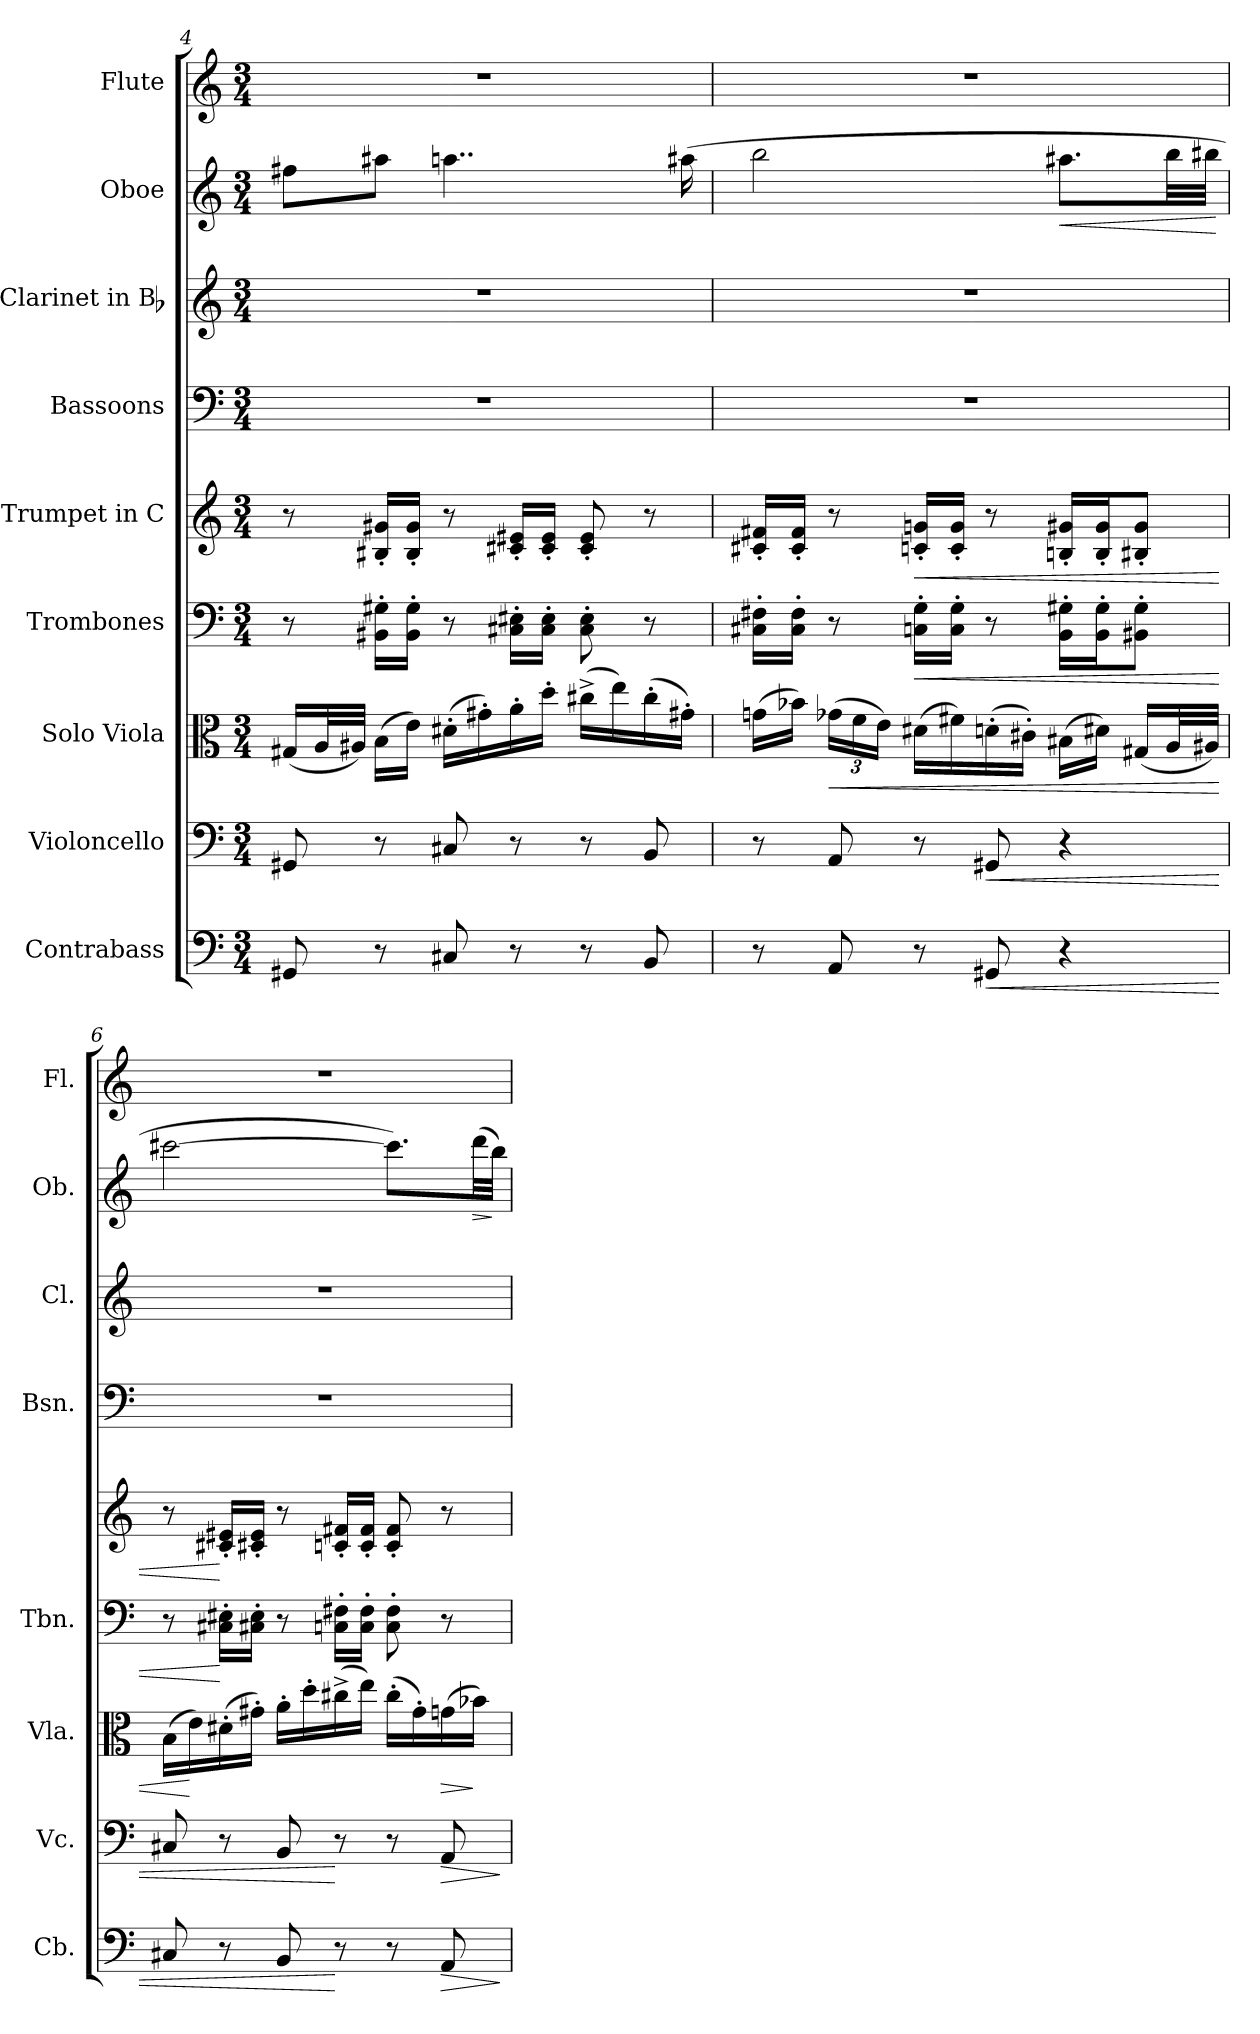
**kern	**dynam	**kern	**dynam	**kern	**dynam	**kern	**dynam	**kern	**dynam	**kern	**kern	**kern	**dynam	**kern
*part9	*part9	*part8	*part8	*part7	*part7	*part6	*part6	*part5	*part5	*part4	*part3	*part2	*part2	*part1
*staff9	*staff9	*staff8	*staff8	*staff7	*staff7	*staff6	*staff6	*staff5	*staff5	*staff4	*staff3	*staff2	*staff2	*staff1
*I"Contrabass	*	*I"Violoncello	*	*I"Solo Viola	*	*I"Trombones	*	*I"Trumpet in C	*	*I"Bassoons	*I"Clarinet in Bb	*I"Oboe	*	*I"Flute
*I'Cb.	*	*I'Vc.	*	*I'Vla.	*	*I'Tbn.	*	*	*	*I'Bsn.	*I'Cl.	*I'Ob.	*	*I'Fl.
*clefF4	*	*clefF4	*	*clefC3	*	*clefF4	*	*clefG2	*	*clefF4	*clefG2	*clefG2	*	*clefG2
*	*	*	*	*	*	*	*	*	*	*	*ITrd1c2	*	*	*
*k[]	*	*k[]	*	*k[]	*	*k[]	*	*k[]	*	*k[]	*k[b-e-]	*k[]	*	*k[]
*M3/4	*	*M3/4	*	*M3/4	*	*M3/4	*	*M3/4	*	*M3/4	*M3/4	*M3/4	*	*M3/4
=4	=4	=4	=4	=4	=4	=4	=4	=4	=4	=4	=4	=4	=4	=4
8GG#X	.	8GG#X	.	(16G#XLL	.	8r	.	8r	.	4%3r	4%3r	8ff#XL	.	4%3r
.	.	.	.	32AL	.	.	.	.	.	.	.	.	.	.
.	.	.	.	32A#XJJJ)	.	.	.	.	.	.	.	.	.	.
8r	.	8r	.	(16BLL	.	16BB#X' 16G#X'LL	.	16B#X' 16g#X'LL	.	.	.	8aa#XJ	.	.
.	.	.	.	16eJJ)	.	16BB#' 16G#'JJ	.	16B#' 16g#'JJ	.	.	.	.	.	.
8C#X	.	8C#X	.	(16d#X'LL	.	8r	.	8r	.	.	.	4..aan	.	.
.	.	.	.	16g#X')	.	.	.	.	.	.	.	.	.	.
8r	.	8r	.	16a'	.	16C#X' 16E#X'LL	.	16c#X' 16e#X'LL	.	.	.	.	.	.
.	.	.	.	16dd'JJ	.	16C#' 16E#'JJ	.	16c#' 16e#'JJ	.	.	.	.	.	.
8r	.	8r	.	(16cc#X^LL	.	8C#' 8E#'	.	8c#' 8e#'	.	.	.	.	.	.
.	.	.	.	16ee)	.	.	.	.	.	.	.	.	.	.
8BB	.	8BB	.	(16cc#'	.	8r	.	8r	.	.	.	.	.	.
.	.	.	.	16g#X'JJ)	.	.	.	.	.	.	.	(16aa#X	.	.
=5	=5	=5	=5	=5	=5	=5	=5	=5	=5	=5	=5	=5	=5	=5
8r	.	8r	.	(16gnLL	.	16C#X' 16F#X'LL	.	16c#X' 16f#X'LL	.	4%3r	4%3r	2bb	.	4%3r
.	.	.	.	16b-XJJ)	.	16C#' 16F#'JJ	.	16c#' 16f#'JJ	.	.	.	.	.	.
!	!	!	!	!	!LO:HP:b	!	!	!	!	!	!	!	!	!
8AA	.	8AA	.	(24g-XLL	<	8r	.	8r	.	.	.	.	.	.
.	.	.	.	24f	.	.	.	.	.	.	.	.	.	.
.	.	.	.	24eJJ)	.	.	.	.	.	.	.	.	.	.
!	!	!	!	!	!	!	!LO:HP:b	!	!LO:HP:b	!	!	!	!	!
8r	.	8r	.	(16d#XLL	.	16Cn' 16G'LL	<	16cn' 16gn'LL	<	.	.	.	.	.
.	.	.	.	16f#X)	.	16C' 16G'JJ	.	16c' 16g'JJ	.	.	.	.	.	.
!	!LO:HP:b	!	!LO:HP:b	!	!	!	!	!	!	!	!	!	!	!
8GG#X	<	8GG#X	<	(16dn'	.	8r	.	8r	.	.	.	.	.	.
.	.	.	.	16c#X'JJ)	.	.	.	.	.	.	.	.	.	.
!	!	!	!	!	!	!	!	!	!	!	!	!	!LO:HP:b	!
4r	.	4r	.	(16B#XLL	.	16BB' 16G#X'LL	.	16Bn' 16g#X'LL	.	.	.	8.aa#XL	<	.
.	.	.	.	16d#XJJ)	.	16BB' 16G#'J	.	16B' 16g#'J	.	.	.	.	.	.
.	.	.	.	(16G#XLL	.	8BB#X' 8G#'J	.	8B#X' 8g#'J	.	.	.	.	.	.
.	.	.	.	32AL	.	.	.	.	.	.	.	32bbLL	.	.
.	.	.	.	32A#XJJJ)	.	.	.	.	.	.	.	32bb#XJJJ	.	.
.	.	.	.	.	.	.	.	.	.	.	.	.	[	.
=6	=6	=6	=6	=6	=6	=6	=6	=6	=6	=6	=6	=6	=6	=6
8C#X	.	8C#X	.	(16BLL	.	8r	.	8r	.	4%3r	4%3r	[2ccc#X	.	4%3r
.	.	.	.	16e)	[	.	.	.	.	.	.	.	.	.
8r	.	8r	.	(16d#X'	.	16C#X' 16E#X'LL	[	16c#X' 16e#X'LL	[	.	.	.	.	.
.	.	.	.	16g#X'JJ)	.	16C#X' 16E#'JJ	.	16c#X' 16e#'JJ	.	.	.	.	.	.
8BB	.	8BB	.	16a'LL	.	8r	.	8r	.	.	.	.	.	.
.	.	.	.	16dd'	.	.	.	.	.	.	.	.	.	.
8r	[	8r	[	(16cc#X^	.	16Cn' 16F#X'LL	.	16cn' 16f#X'LL	.	.	.	.	.	.
.	.	.	.	16eeJJ)	.	16C' 16F#'JJ	.	16c' 16f#'JJ	.	.	.	.	.	.
8r	.	8r	.	(16cc#'LL	.	8C' 8F#'	.	8c' 8f#'	.	.	.	8.ccc#L])	.	.
.	.	.	.	16g#')	.	.	.	.	.	.	.	.	.	.
!	!LO:HP:b	!	!LO:HP:b	!	!LO:HP:b	!	!	!	!	!	!	!	!	!
8AA	>	8AA	>	(16gn	>	8r	.	8r	.	.	.	.	.	.
!	!	!	!	!	!	!	!	!	!	!	!	!	!LO:HP:b	!
.	.	.	.	16b-XJJ)	]	.	.	.	.	.	.	(32dddLL	>	.
.	.	.	.	.	.	.	.	.	.	.	.	32bbJJJ)	]	.
.	]	.	]	.	.	.	.	.	.	.	.	.	.	.
=	=	=	=	=	=	=	=	=	=	=	=	=	=	=
*-	*-	*-	*-	*-	*-	*-	*-	*-	*-	*-	*-	*-	*-	*-
